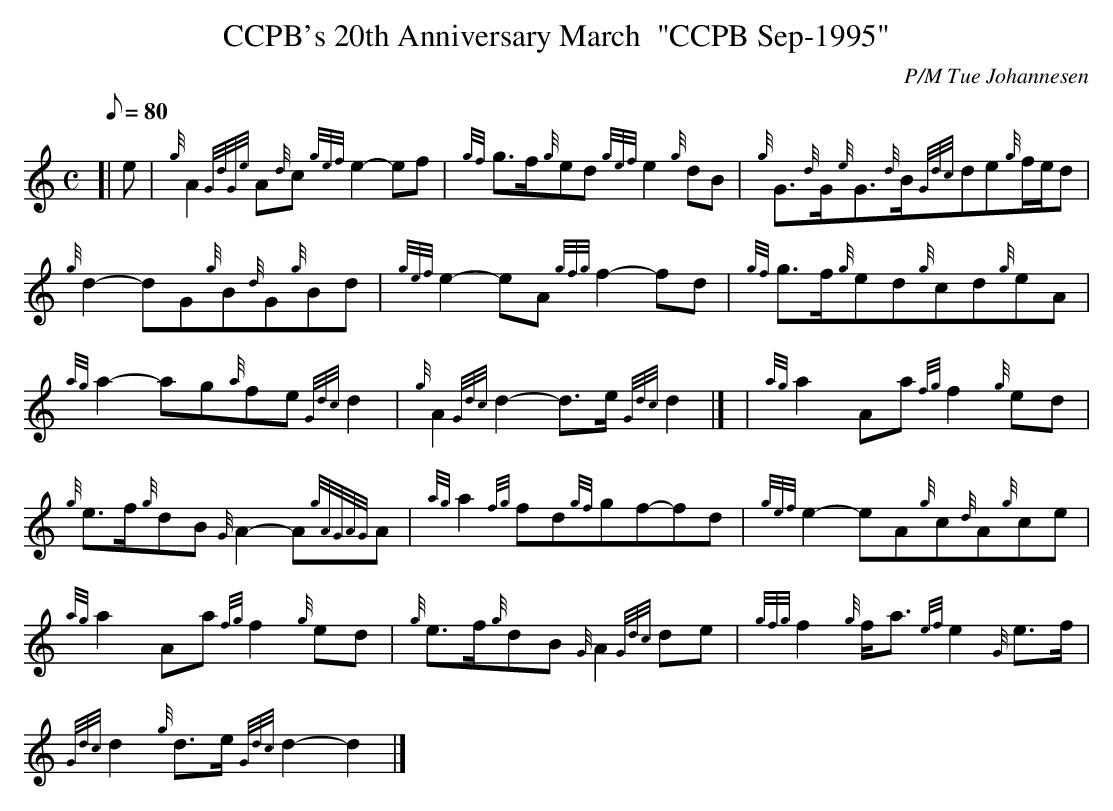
X:1
T:CCPB's 20th Anniversary March  "CCPB Sep-1995"
M:C
L:1/8
Q:80
C:P/M Tue Johannesen
K:HP
[| e | \
{g}A2{GdGe}A{d}c{gef}e2-ef | \
{gf}g3/2f/2{g}ed{gef}e2{g}dB | \
{g}G3/2{d}G/2{e}G3/2{d}B/2{Gdc}de{g}f/2e/2d |
{g}d2-dG{g}B{d}G{g}Bd | \
{gef}e2-eA{gfg}f2-fd | \
{gf}g3/2f/2{g}ed{g}cd{g}eA |
{ag}a2-ag{a}fe{Gdc}d2 | \
{g}A2{Gdc}d2-d3/2e/2{Gdc}d2|] [ | \
{ag}a2Aa{fg}f2{g}ed |
{g}e3/2f/2{g}dB{G}A2-A{gAGAG}A | \
{ag}a2{fg}fd{gf}gf-fd | \
{gef}e2-eA{g}c{d}A{g}ce |
{ag}a2Aa{fg}f2{g}ed | \
{g}e3/2f/2{g}dB{G}A2{Gdc}de | \
{gfg}f2{g}f/2a3/2{ef}e2{G}e3/2f/2 |
{Gdc}d2{g}d3/2e/2{Gdc}d2-d2|]
